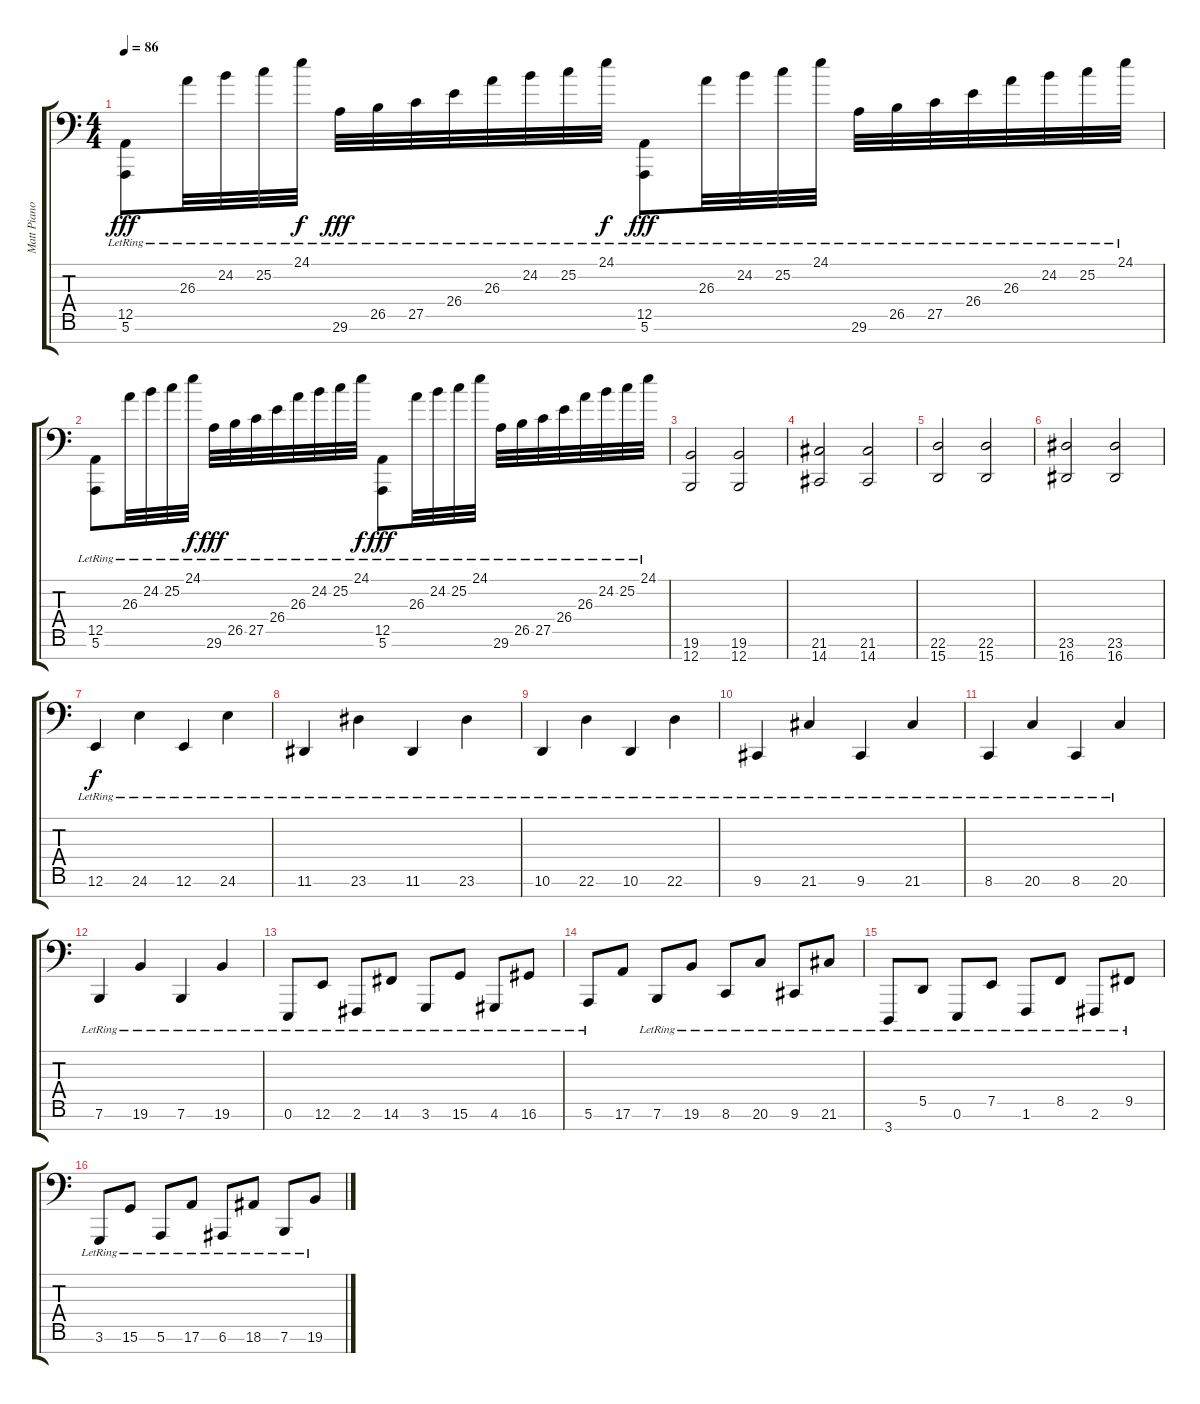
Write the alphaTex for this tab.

\track ("Matt Piano (Intro LH)" "Matt Piano") {instrument acousticgrandpiano}
\staff {score tabs}
\tuning (E3 B2 G2 D2 A1 E1 B0) {hide}
\ts (4 4)
\tempo 86
\clef f4
\ks c
(12.5{lr} 5.6{lr}).8{dy fff} 26.3{lr}.32 24.2{lr}.32 25.2{lr}.32 24.1{lr}.32{dy f} 29.6{lr}.32{dy fff} 26.5{lr}.32 27.5{lr}.32 26.4{lr}.32 26.3{lr}.32 24.2{lr}.32 25.2{lr}.32 24.1{lr}.32{dy f} (12.5{lr} 5.6{lr}).8{dy fff} 26.3{lr}.32 24.2{lr}.32 25.2{lr}.32 24.1{lr}.32 29.6{lr}.32 26.5{lr}.32 27.5{lr}.32 26.4{lr}.32 26.3{lr}.32 24.2{lr}.32 25.2{lr}.32 24.1{lr}.32 |
(12.5{lr} 5.6{lr}).8 26.3{lr}.32 24.2{lr}.32 25.2{lr}.32 24.1{lr}.32{dy f} 29.6{lr}.32{dy fff} 26.5{lr}.32 27.5{lr}.32 26.4{lr}.32 26.3{lr}.32 24.2{lr}.32 25.2{lr}.32 24.1{lr}.32{dy f} (12.5{lr} 5.6{lr}).8{dy fff} 26.3{lr}.32 24.2{lr}.32 25.2{lr}.32 24.1{lr}.32 29.6{lr}.32 26.5{lr}.32 27.5{lr}.32 26.4{lr}.32 26.3{lr}.32 24.2{lr}.32 25.2{lr}.32 24.1{lr}.32 |
(19.6 12.7).2 (19.6 12.7).2 |
(21.6 14.7).2 (21.6 14.7).2 |
(22.6 15.7).2 (22.6 15.7).2 |
(23.6 16.7).2 (23.6 16.7).2 |
12.6{lr}.4{dy f instrument fx1rain} 24.6{lr}.4 12.6{lr}.4 24.6{lr}.4 |
11.6{lr}.4 23.6{lr}.4 11.6{lr}.4 23.6{lr}.4 |
10.6{lr}.4 22.6{lr}.4 10.6{lr}.4 22.6{lr}.4 |
9.6{lr}.4 21.6{lr}.4 9.6{lr}.4 21.6{lr}.4 |
8.6{lr}.4 20.6{lr}.4 8.6{lr}.4 20.6{lr}.4 |
7.6{lr}.4 19.6{lr}.4 7.6{lr}.4 19.6{lr}.4 |
0.6{lr}.8 12.6{lr}.8 2.6{lr}.8 14.6{lr}.8 3.6{lr}.8 15.6{lr}.8 4.6{lr}.8 16.6{lr}.8 |
5.6{lr}.8 17.6.8 7.6{lr}.8 19.6{lr}.8 8.6{lr}.8 20.6{lr}.8 9.6{lr}.8 21.6{lr}.8 |
3.7{lr}.8 5.5{lr}.8 0.6{lr}.8 7.5{lr}.8 1.6{lr}.8 8.5{lr}.8 2.6{lr}.8 9.5{lr}.8 |
3.6{lr}.8 15.6{lr}.8 5.6{lr}.8 17.6{lr}.8 6.6{lr}.8 18.6{lr}.8 7.6{lr}.8 19.6{lr}.8
